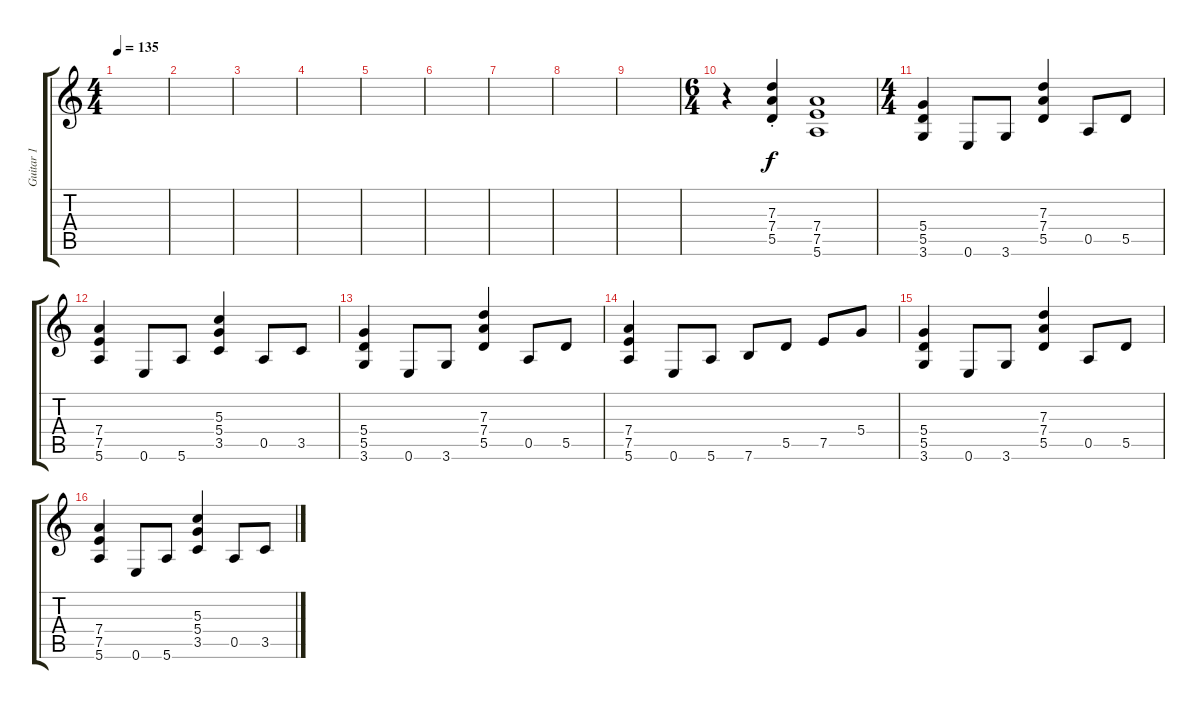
\track ("Guitar 1" "Guitar 1") {instrument overdrivenguitar}
\staff {score tabs}
\tuning (E4 B3 G3 D3 A2 E2) {hide}
\ts (4 4)
\tempo 135
\clef g2
\ks c
|
|
|
|
|
|
|
|
|
\ts (6 4)
r.4 (7.3{st} 7.4{st} 5.5{st}).4 (7.4 7.5 5.6).1 |
\ts (4 4)
(5.4 5.5 3.6).4 0.6.8 3.6.8 (7.3 7.4 5.5).4 0.5.8 5.5.8 |
(7.4 7.5 5.6).4 0.6.8 5.6.8 (5.3 5.4 3.5).4 0.5.8 3.5.8 |
(5.4 5.5 3.6).4 0.6.8 3.6.8 (7.3 7.4 5.5).4 0.5.8 5.5.8 |
(7.4 7.5 5.6).4 0.6.8 5.6.8 7.6.8 5.5.8 7.5.8 5.4.8 |
(5.4 5.5 3.6).4 0.6.8 3.6.8 (7.3 7.4 5.5).4 0.5.8 5.5.8 |
(7.4 7.5 5.6).4 0.6.8 5.6.8 (5.3 5.4 3.5).4 0.5.8 3.5.8
